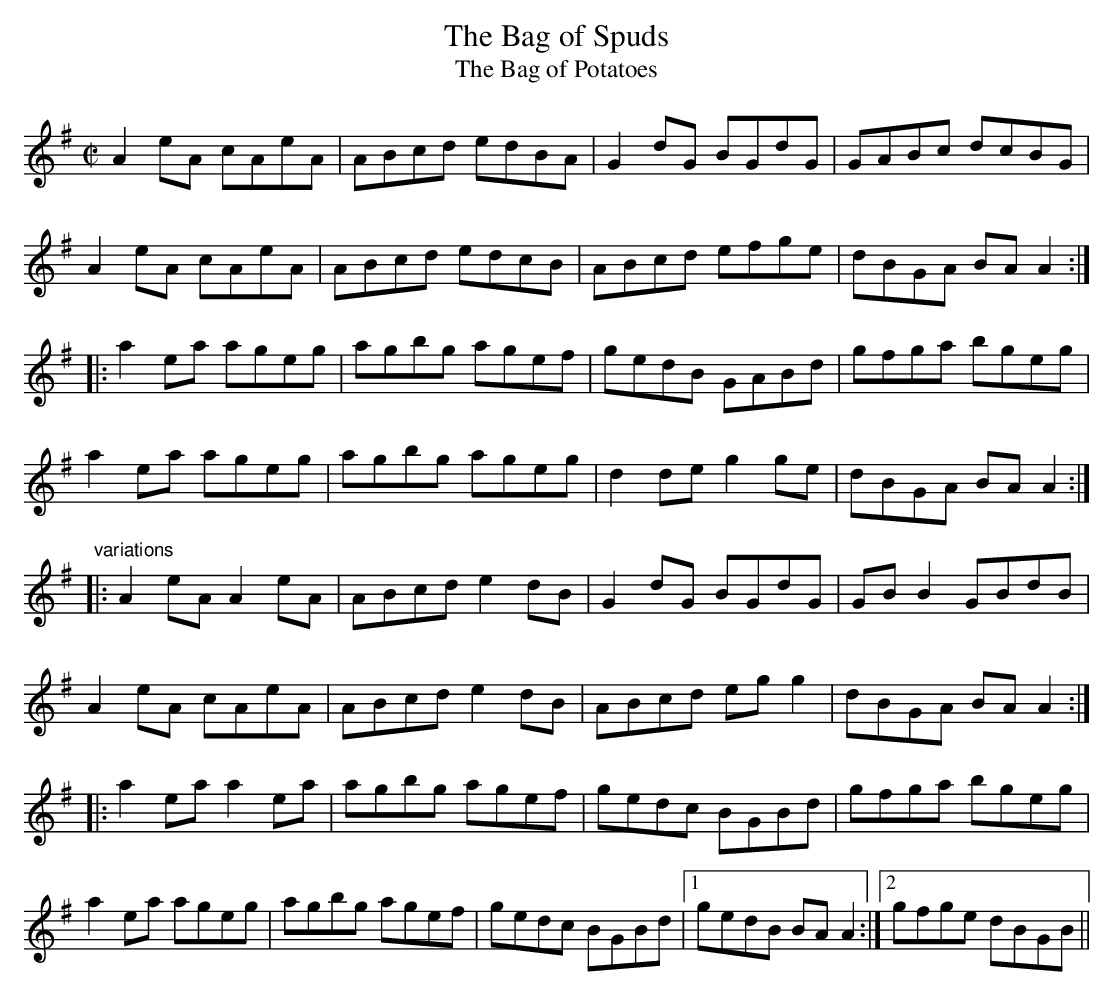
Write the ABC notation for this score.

X:1
T:Bag of Spuds, The
T:Bag of Potatoes, The
M:C|
K:Ador
A2eA cAeA|ABcd edBA|G2dG BGdG|GABc dcBG|
A2eA cAeA|ABcd edcB|ABcd efge|dBGA BAA2:|
|:a2ea ageg|agbg agef|gedB GABd|gfga bgeg|
a2ea ageg|agbg ageg|d2de g2ge|dBGA BAA2:|
"variations"
|:A2eA A2eA|ABcd e2dB|G2dG BGdG|GBB2 GBdB|
A2eA cAeA|ABcd e2dB|ABcd egg2|dBGA BAA2:|
|:a2ea a2ea|agbg agef|gedc BGBd|gfga bgeg|
a2ea ageg|agbg agef|gedc BGBd|1 gedB BAA2:|2 gfge dBGB||
